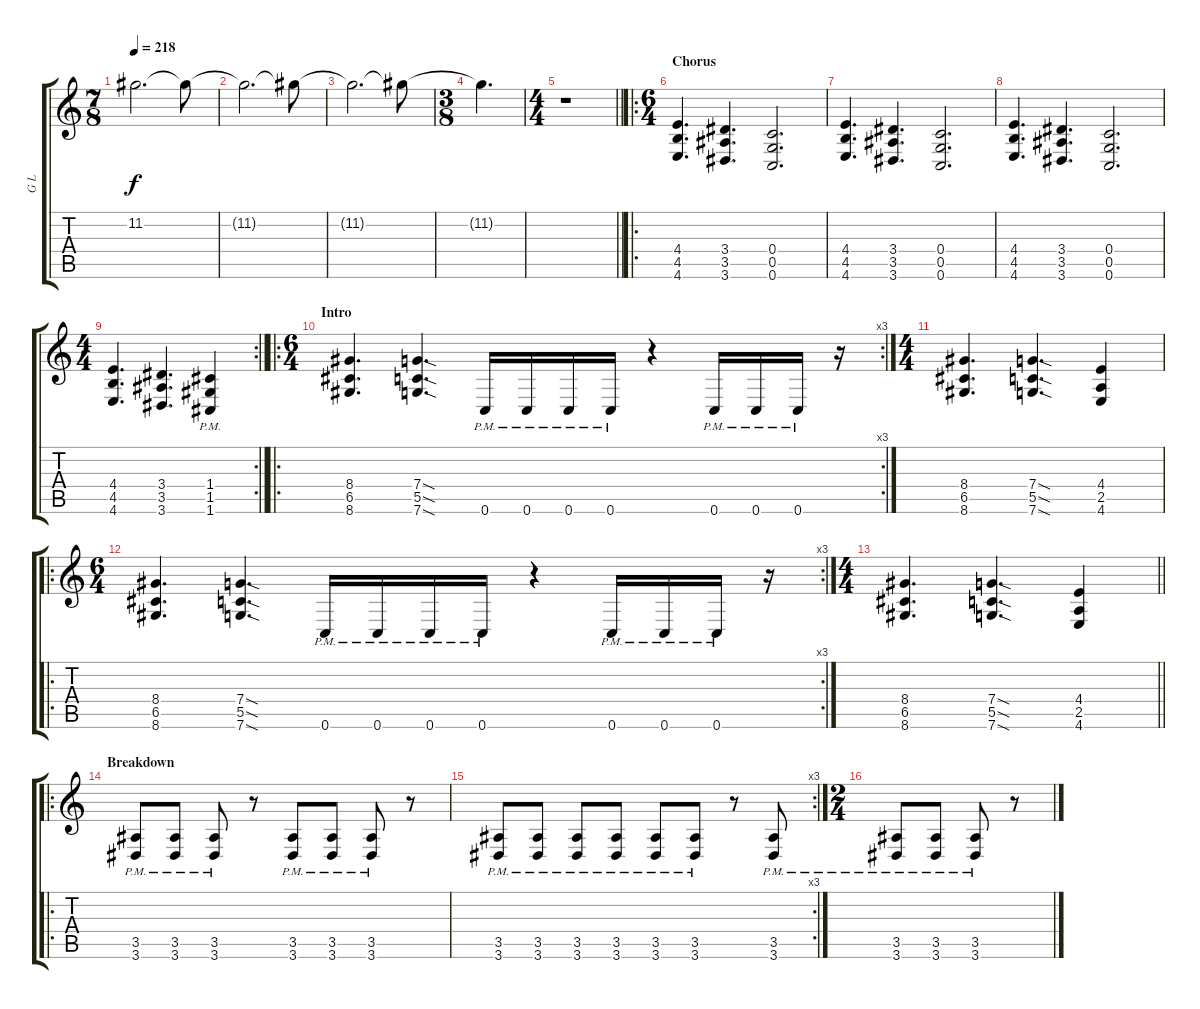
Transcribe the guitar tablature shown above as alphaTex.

\track ("G L" "G L") {instrument distortionguitar}
\staff {score tabs}
\tuning (D4 A3 F3 C3 G2 C2) {hide}
\ts (7 8)
\tempo 218
\clef g2
\ks c
11.2{t}.2{d dy f} 11.2{t}.8 |
11.2{t}.2{d} 11.2{t}.8 |
11.2{t}.2{d} 11.2{t}.8 |
\ts (3 8)
11.2{t}.4{d} |
\ts (4 4)
\barLineRight lightlight
r.1 |
\ro
\ts (6 4)
\section ("" "Chorus")
(4.4 4.5 4.6).4{d} (3.4 3.5 3.6).4{d} (0.4 0.5 0.6).2{d} |
(4.4 4.5 4.6).4{d} (3.4 3.5 3.6).4{d} (0.4 0.5 0.6).2{d} |
(4.4 4.5 4.6).4{d} (3.4 3.5 3.6).4{d} (0.4 0.5 0.6).2{d} |
\rc 2
\ts (4 4)
\barLineRight lightlight
(4.4 4.5 4.6).4{d} (3.4 3.5 3.6).4{d} (1.4{pm} 1.5{pm} 1.6{pm}).4 |
\ro
\rc 3
\ts (6 4)
\section ("" "Intro")
(8.4 6.5 8.6).4{d} (7.4{sod} 5.5{sod} 7.6{sod}).4{d} 0.6{pm}.16 0.6{pm}.16 0.6{pm}.16 0.6{pm}.16 r.4 0.6{pm}.16 0.6{pm}.16 0.6{pm}.16 r.16 |
\ts (4 4)
(8.4 6.5 8.6).4{d} (7.4{sod} 5.5{sod} 7.6{sod}).4{d} (4.4 2.5 4.6).4 |
\ro
\rc 3
\ts (6 4)
(8.4 6.5 8.6).4{d} (7.4{sod} 5.5{sod} 7.6{sod}).4{d} 0.6{pm}.16 0.6{pm}.16 0.6{pm}.16 0.6{pm}.16 r.4 0.6{pm}.16 0.6{pm}.16 0.6{pm}.16 r.16 |
\ts (4 4)
\barLineRight lightlight
(8.4 6.5 8.6).4{d} (7.4{sod} 5.5{sod} 7.6{sod}).4{d} (4.4 2.5 4.6).4 |
\ro
\section ("" "Breakdown")
(3.5{pm} 3.6{pm}).8 (3.5{pm} 3.6{pm}).8 (3.5{pm} 3.6{pm}).8 r.8 (3.5{pm} 3.6{pm}).8 (3.5{pm} 3.6{pm}).8 (3.5{pm} 3.6{pm}).8 r.8 |
\rc 3
(3.5{pm} 3.6{pm}).8 (3.5{pm} 3.6{pm}).8 (3.5{pm} 3.6{pm}).8 (3.5{pm} 3.6{pm}).8 (3.5{pm} 3.6{pm}).8 (3.5{pm} 3.6{pm}).8 r.8 (3.5{pm} 3.6{pm}).8 |
\ts (2 4)
(3.5{pm} 3.6{pm}).8 (3.5{pm} 3.6{pm}).8 (3.5{pm} 3.6{pm}).8 r.8
